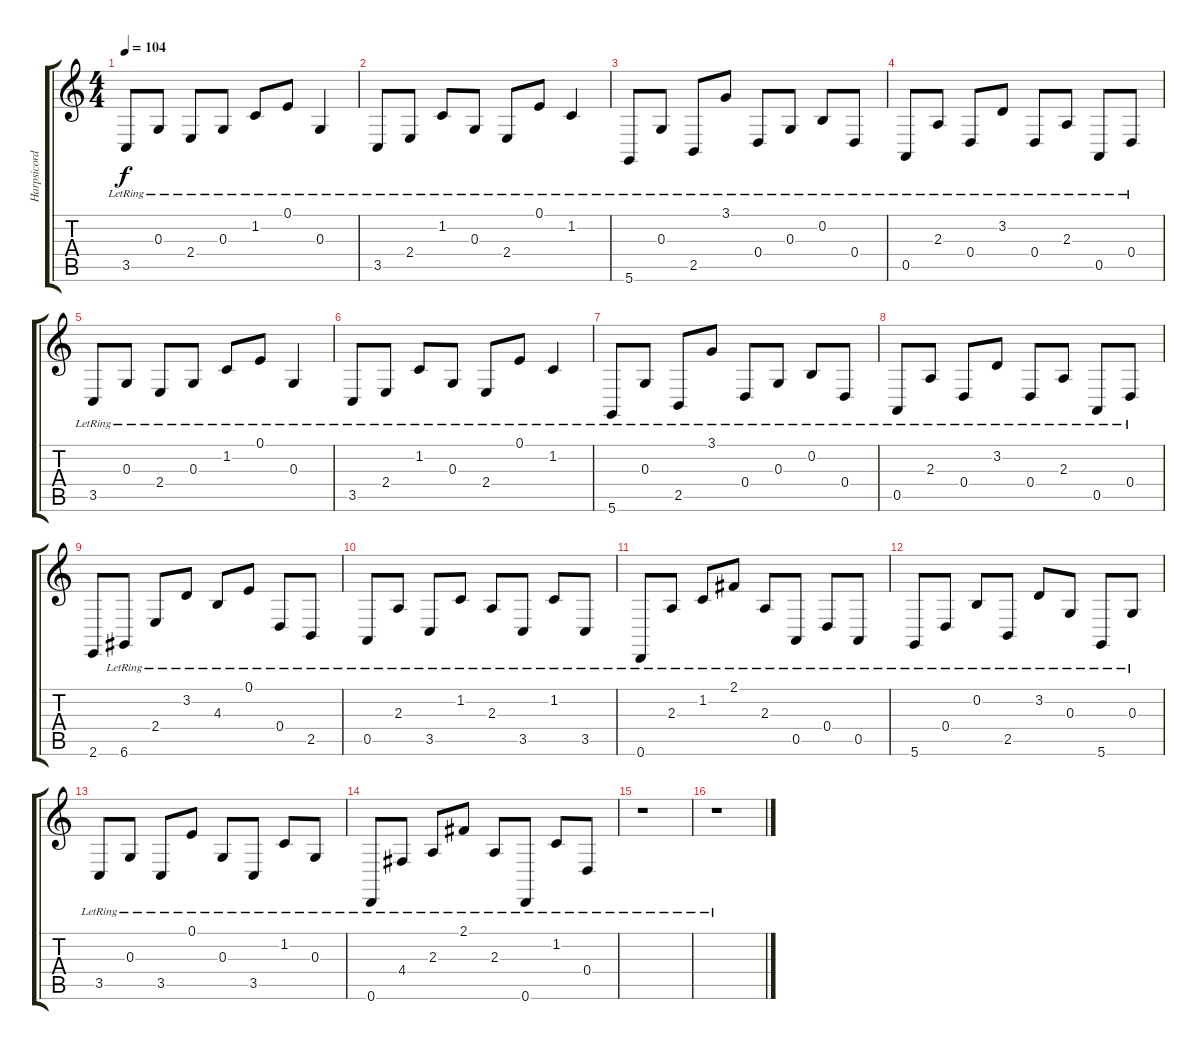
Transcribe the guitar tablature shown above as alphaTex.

\track ("Harpsicord" "Harpsicord") {instrument harpsichord}
\staff {score tabs}
\tuning (E4 B3 G3 D3 A2 D2) {hide}
\ts (4 4)
\tempo 104
\clef g2
\ks c
3.5{lr}.8{dy f} 0.3{lr}.8 2.4{lr}.8 0.3{lr}.8 1.2{lr}.8 0.1{lr}.8 0.3{lr}.4 |
3.5{lr}.8 2.4{lr}.8 1.2{lr}.8 0.3{lr}.8 2.4{lr}.8 0.1{lr}.8 1.2{lr}.4 |
5.6{lr}.8 0.3{lr}.8 2.5{lr}.8 3.1{lr}.8 0.4{lr}.8 0.3{lr}.8 0.2{lr}.8 0.4{lr}.8 |
0.5{lr}.8 2.3{lr}.8 0.4{lr}.8 3.2{lr}.8 0.4{lr}.8 2.3{lr}.8 0.5{lr}.8 0.4{lr}.8 |
3.5{lr}.8 0.3{lr}.8 2.4{lr}.8 0.3{lr}.8 1.2{lr}.8 0.1{lr}.8 0.3{lr}.4 |
3.5{lr}.8 2.4{lr}.8 1.2{lr}.8 0.3{lr}.8 2.4{lr}.8 0.1{lr}.8 1.2{lr}.4 |
5.6{lr}.8 0.3{lr}.8 2.5{lr}.8 3.1{lr}.8 0.4{lr}.8 0.3{lr}.8 0.2{lr}.8 0.4{lr}.8 |
0.5{lr}.8 2.3{lr}.8 0.4{lr}.8 3.2{lr}.8 0.4{lr}.8 2.3{lr}.8 0.5{lr}.8 0.4{lr}.8 |
2.6.8 6.6{lr}.8 2.4{lr}.8 3.2{lr}.8 4.3{lr}.8 0.1{lr}.8 0.4{lr}.8 2.5{lr}.8 |
0.5{lr}.8 2.3{lr}.8 3.5{lr}.8 1.2{lr}.8 2.3{lr}.8 3.5{lr}.8 1.2{lr}.8 3.5{lr}.8 |
0.6{lr}.8 2.3{lr}.8 1.2{lr}.8 2.1{lr}.8 2.3{lr}.8 0.5{lr}.8 0.4{lr}.8 0.5{lr}.8 |
5.6{lr}.8 0.4{lr}.8 0.2{lr}.8 2.5{lr}.8 3.2{lr}.8 0.3{lr}.8 5.6{lr}.8 0.3{lr}.8 |
3.5{lr}.8 0.3{lr}.8 3.5{lr}.8 0.1{lr}.8 0.3{lr}.8 3.5{lr}.8 1.2{lr}.8 0.3{lr}.8 |
0.6{lr}.8 4.4{lr}.8 2.3{lr}.8 2.1{lr}.8 2.3{lr}.8 0.6{lr}.8 1.2{lr}.8 0.4{lr}.8 |
r.1 |
r.1
